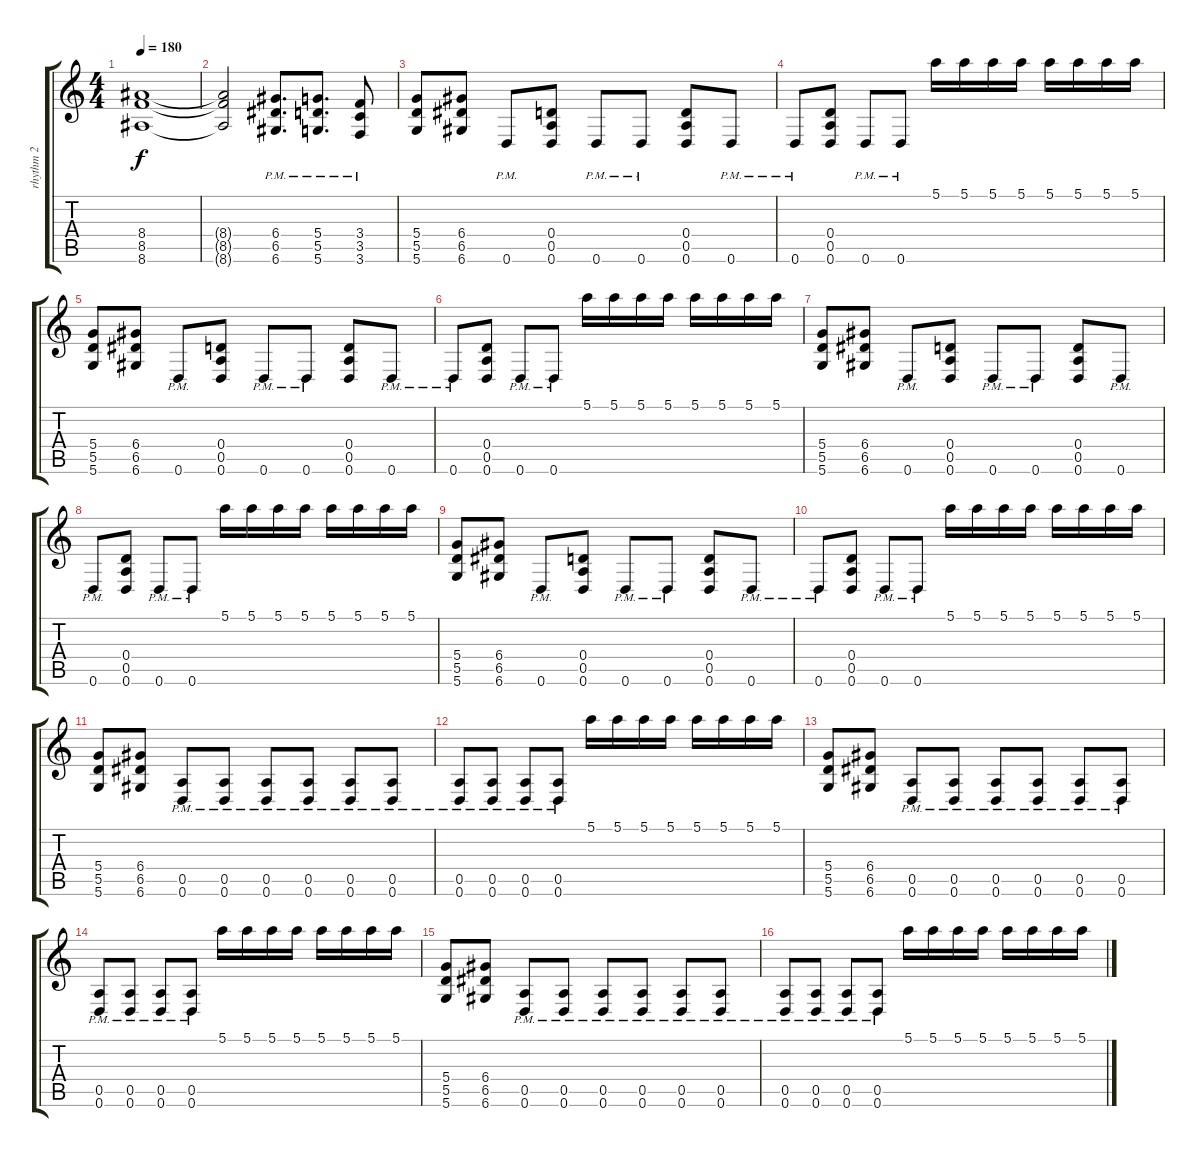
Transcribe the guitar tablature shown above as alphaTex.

\track ("rhythm 2" "rhythm 2") {instrument distortionguitar}
\staff {score tabs}
\tuning (E4 B3 G3 D3 A2 D2) {hide}
\ts (4 4)
\tempo 180
\clef g2
\ks c
(8.4 8.5 8.6).1{dy f} |
(8.4{t} 8.5{t} 8.6{t}).2 (6.4{pm} 6.5{pm} 6.6{pm}).8{d} (5.4{pm} 5.5{pm} 5.6{pm}).8{d} (3.4{pm} 3.5{pm} 3.6{pm}).8 |
(5.4 5.5 5.6).8 (6.4 6.5 6.6).8 0.6{pm}.8 (0.4 0.5 0.6).8 0.6{pm}.8 0.6{pm}.8 (0.4 0.5 0.6).8 0.6{pm}.8 |
0.6{pm}.8 (0.4 0.5 0.6).8 0.6{pm}.8 0.6{pm}.8 5.1.16 5.1.16 5.1.16 5.1.16 5.1.16 5.1.16 5.1.16 5.1.16 |
(5.4 5.5 5.6).8 (6.4 6.5 6.6).8 0.6{pm}.8 (0.4 0.5 0.6).8 0.6{pm}.8 0.6{pm}.8 (0.4 0.5 0.6).8 0.6{pm}.8 |
0.6{pm}.8 (0.4 0.5 0.6).8 0.6{pm}.8 0.6{pm}.8 5.1.16 5.1.16 5.1.16 5.1.16 5.1.16 5.1.16 5.1.16 5.1.16 |
(5.4 5.5 5.6).8 (6.4 6.5 6.6).8 0.6{pm}.8 (0.4 0.5 0.6).8 0.6{pm}.8 0.6{pm}.8 (0.4 0.5 0.6).8 0.6{pm}.8 |
0.6{pm}.8 (0.4 0.5 0.6).8 0.6{pm}.8 0.6{pm}.8 5.1.16 5.1.16 5.1.16 5.1.16 5.1.16 5.1.16 5.1.16 5.1.16 |
(5.4 5.5 5.6).8 (6.4 6.5 6.6).8 0.6{pm}.8 (0.4 0.5 0.6).8 0.6{pm}.8 0.6{pm}.8 (0.4 0.5 0.6).8 0.6{pm}.8 |
0.6{pm}.8 (0.4 0.5 0.6).8 0.6{pm}.8 0.6{pm}.8 5.1.16 5.1.16 5.1.16 5.1.16 5.1.16 5.1.16 5.1.16 5.1.16 |
(5.4 5.5 5.6).8 (6.4 6.5 6.6).8 (0.5{pm} 0.6{pm}).8 (0.5{pm} 0.6{pm}).8 (0.5{pm} 0.6{pm}).8 (0.5{pm} 0.6{pm}).8 (0.5{pm} 0.6{pm}).8 (0.5{pm} 0.6{pm}).8 |
(0.5{pm} 0.6{pm}).8 (0.5{pm} 0.6{pm}).8 (0.5{pm} 0.6{pm}).8 (0.5{pm} 0.6{pm}).8 5.1.16 5.1.16 5.1.16 5.1.16 5.1.16 5.1.16 5.1.16 5.1.16 |
(5.4 5.5 5.6).8 (6.4 6.5 6.6).8 (0.5{pm} 0.6{pm}).8 (0.5{pm} 0.6{pm}).8 (0.5{pm} 0.6{pm}).8 (0.5{pm} 0.6{pm}).8 (0.5{pm} 0.6{pm}).8 (0.5{pm} 0.6{pm}).8 |
(0.5{pm} 0.6{pm}).8 (0.5{pm} 0.6{pm}).8 (0.5{pm} 0.6{pm}).8 (0.5{pm} 0.6{pm}).8 5.1.16 5.1.16 5.1.16 5.1.16 5.1.16 5.1.16 5.1.16 5.1.16 |
(5.4 5.5 5.6).8 (6.4 6.5 6.6).8 (0.5{pm} 0.6{pm}).8 (0.5{pm} 0.6{pm}).8 (0.5{pm} 0.6{pm}).8 (0.5{pm} 0.6{pm}).8 (0.5{pm} 0.6{pm}).8 (0.5{pm} 0.6{pm}).8 |
(0.5{pm} 0.6{pm}).8 (0.5{pm} 0.6{pm}).8 (0.5{pm} 0.6{pm}).8 (0.5{pm} 0.6{pm}).8 5.1.16 5.1.16 5.1.16 5.1.16 5.1.16 5.1.16 5.1.16 5.1.16
